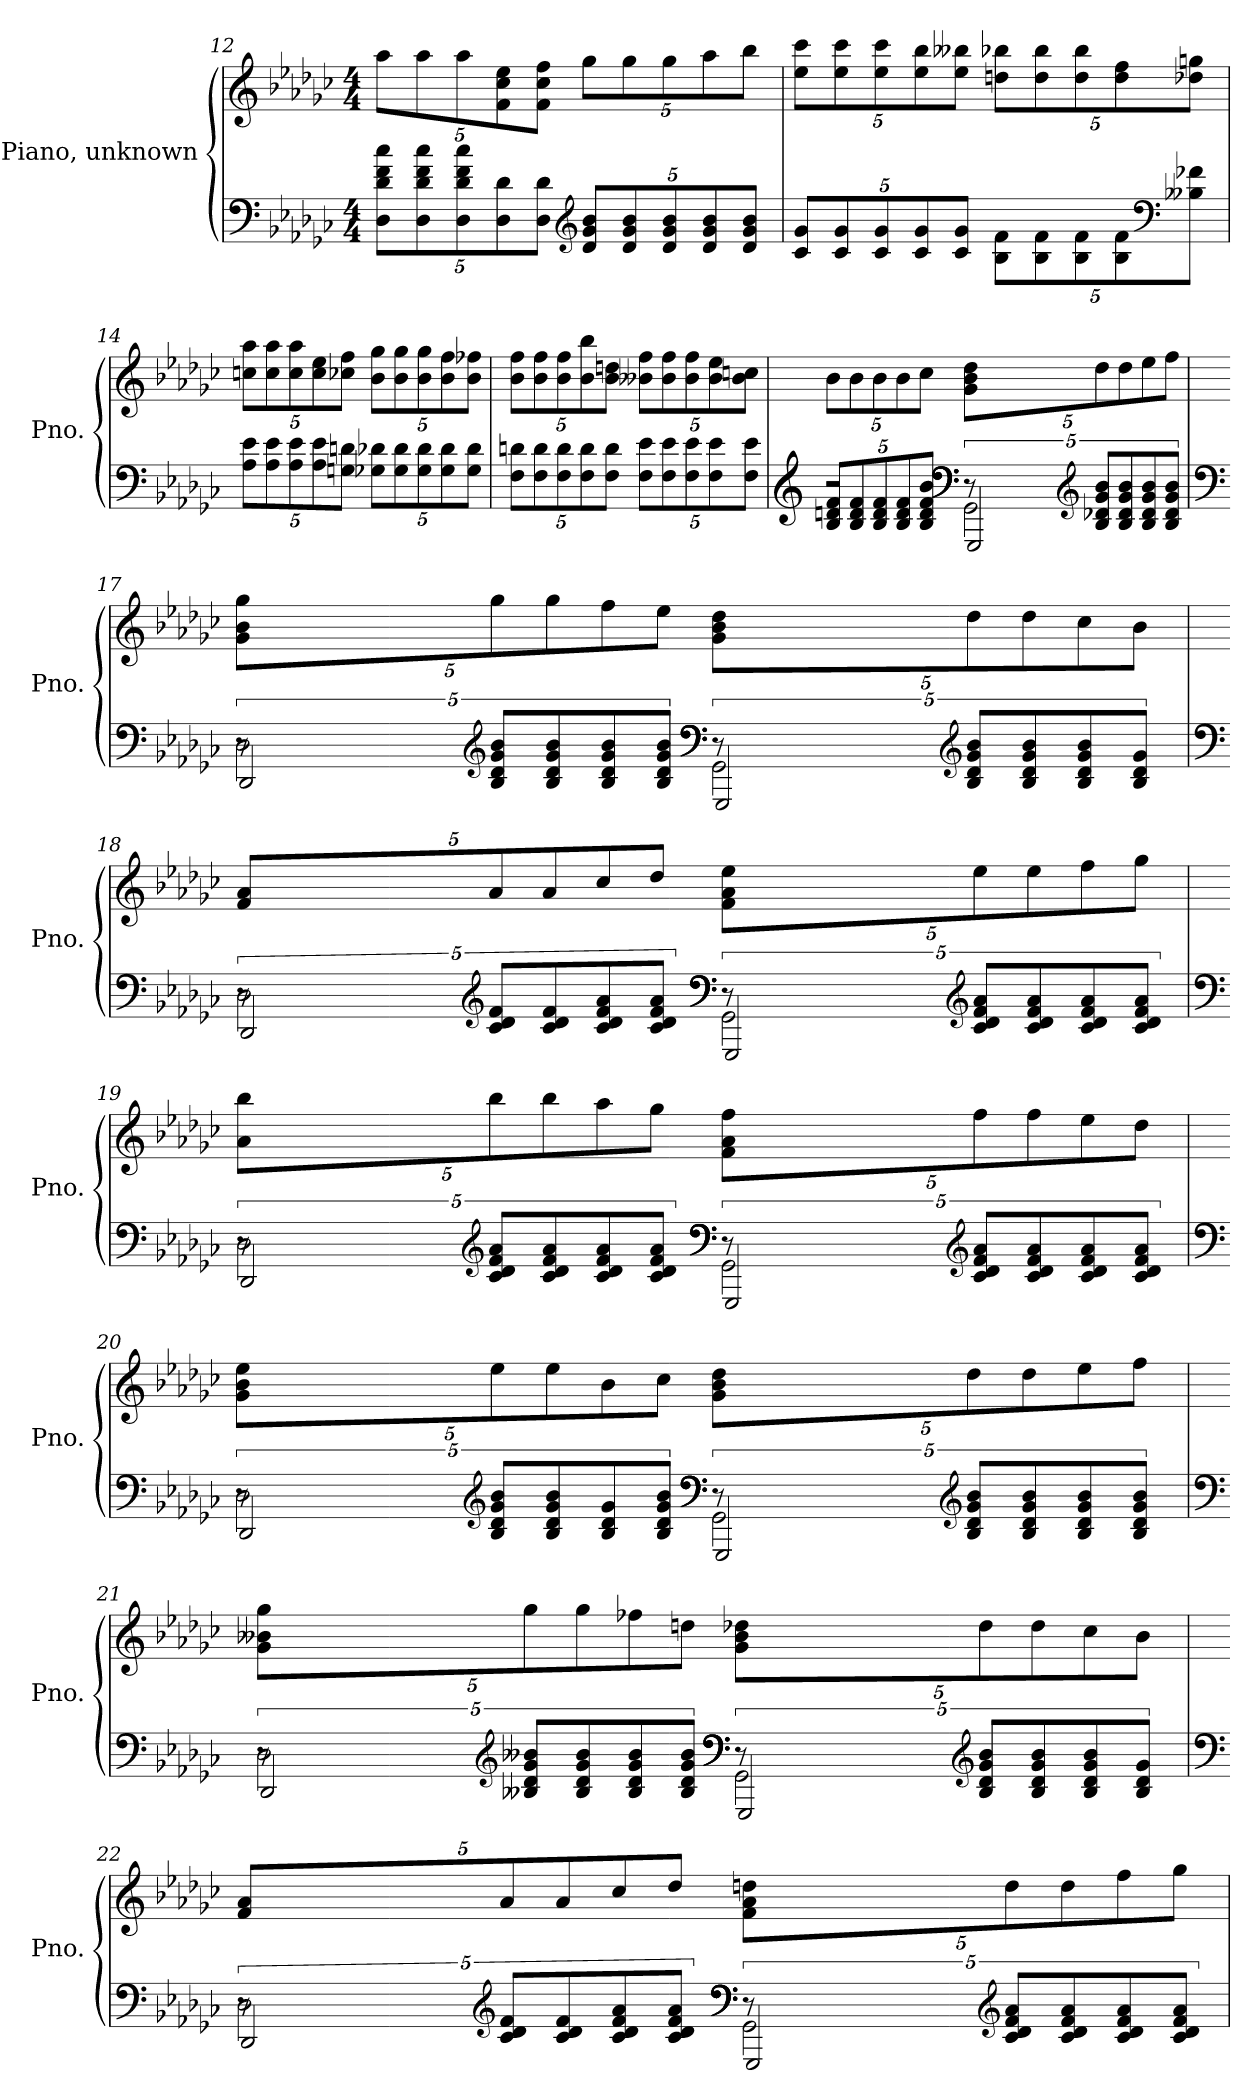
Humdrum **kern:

**kern	**kern
*part1	*part1
*staff2	*staff1
*I"Piano, unknown	*
*I'Pno.	*
*clefF4	*clefG2
*k[b-e-a-d-g-c-]	*k[b-e-a-d-g-c-]
*M4/4	*M4/4
*Xbrackettup	*Xbrackettup
=12	=12
10D-\ 10d-\ 10f\ 10cc-\L	10aa-\L
10D-\ 10d-\ 10f\ 10cc-\	10aa-\
10D-\ 10d-\ 10f\ 10cc-\	10aa-\
10D-\ 10d-\	10f\ 10cc-\ 10ee-\
10D-\ 10d-\J	10f\ 10cc-\ 10ff\J
*clefG2	*
10d-/ 10g-/ 10b-/L	10gg-\L
10d-/ 10g-/ 10b-/	10gg-\
10d-/ 10g-/ 10b-/	10gg-\
10d-/ 10g-/ 10b-/	10aa-\
10d-/ 10g-/ 10b-/J	10bb-\J
!!LO:PB:g=z
=13	=13
10c-/ 10g-/L	10ee-\ 10ccc-\L
10c-/ 10g-/	10ee-\ 10ccc-\
10c-/ 10g-/	10ee-\ 10ccc-\
10c-/ 10g-/	10ee-\ 10bb-\
10c-/ 10g-/J	10ee-\ 10bb--X\J
10B-\ 10f\L	10ddn\ 10bb-X\L
10B-\ 10f\	10dd\ 10bb-\
10B-\ 10f\	10dd\ 10bb-\
10B-\ 10f\	10dd\ 10ff\
*clefF4	*
10B--X\ 10f-X\J	10dd-X\ 10ggn\J
=14	=14
10A-\ 10e-\L	10ccn\ 10aa-\L
10A-\ 10e-\	10cc\ 10aa-\
10A-\ 10e-\	10cc\ 10aa-\
10A-\ 10e-\	10cc\ 10ee-\
10Gn\ 10dn\J	10cc-X\ 10ff\J
10G-X\ 10d-X\L	10b-\ 10gg-\L
10G-\ 10d-\	10b-\ 10gg-\
10G-\ 10d-\	10b-\ 10gg-\
10G-\ 10d-\	10b-\ 10ff\
10G-\ 10d-\J	10b-\ 10ff-X\J
!!LO:LB:g=z
=15	=15
10F\ 10dn\L	10b-\ 10ff\L
10F\ 10d\	10b-\ 10ff\
10F\ 10d\	10b-\ 10ff\
10F\ 10d\	10b-\ 10bb-\
10F\ 10d\J	10b-\ 10ddn\J
10F\ 10e-\L	10b--X\ 10ff\L
10F\ 10e-\	10b--\ 10ff\
10F\ 10e-\	10b--\ 10ff\
10F\ 10e-\	10b--\ 10ee-\
10F\ 10e-\J	10b--\ 10ccn\J
=16	=16
*clefG2	*
*^	*
*	*^	*
10B-/ 10dn/ 10f/L	2r	2r	10b-\L
10B-/ 10d/ 10f/	.	.	10b-\
10B-/ 10d/ 10f/	.	.	10b-\
10B-/ 10d/ 10f/	.	.	10b-\
10B-/ 10d/ 10f/ 10b-/J	.	.	10cc-\J
*clefF4	*	*	*
*brackettup	*	*	*
10r	2GG-\	2GGG-/	10g-\ 10b-\ 10dd-\L
*clefG2	*	*	*
10B-/ 10d-X/ 10g-/ 10b-/L	.	.	10dd-\
10B-/ 10d-/ 10g-/ 10b-/	.	.	10dd-\
10B-/ 10d-/ 10g-/ 10b-/	.	.	10ee-\
10B-/ 10d-/ 10g-/ 10b-/J	.	.	10ff\J
!!LO:LB:g=z
=17	=17	=17	=17
*clefF4	*	*	*
10r	2D-\	2DD-/	10g-\ 10b-\ 10gg-\L
*clefG2	*	*	*
10B-/ 10d-/ 10g-/ 10b-/L	.	.	10gg-\
10B-/ 10d-/ 10g-/ 10b-/	.	.	10gg-\
10B-/ 10d-/ 10g-/ 10b-/	.	.	10ff\
10B-/ 10d-/ 10g-/ 10b-/J	.	.	10ee-\J
*clefF4	*	*	*
10r	2GG-\	2GGG-/	10g-\ 10b-\ 10dd-\L
*clefG2	*	*	*
10B-/ 10d-/ 10g-/ 10b-/L	.	.	10dd-\
10B-/ 10d-/ 10g-/ 10b-/	.	.	10dd-\
10B-/ 10d-/ 10g-/ 10b-/	.	.	10cc-\
10B-/ 10d-/ 10g-/J	.	.	10b-\J
!!LO:LB:g=z
=18	=18	=18	=18
*clefF4	*	*	*
10r	2D-\	2DD-/	10f/ 10a-/L
*clefG2	*	*	*
10c-/ 10d-/ 10f/L	.	.	10a-/
10c-/ 10d-/ 10f/	.	.	10a-/
10c-/ 10d-/ 10f/ 10a-/	.	.	10cc-/
10c-/ 10d-/ 10f/ 10a-/J	.	.	10dd-/J
*clefF4	*	*	*
10r	2GG-\	2GGG-/	10f\ 10a-\ 10ee-\L
*clefG2	*	*	*
10c-/ 10d-/ 10f/ 10a-/L	.	.	10ee-\
10c-/ 10d-/ 10f/ 10a-/	.	.	10ee-\
10c-/ 10d-/ 10f/ 10a-/	.	.	10ff\
10c-/ 10d-/ 10f/ 10a-/J	.	.	10gg-\J
!!LO:LB:g=z
=19	=19	=19	=19
*clefF4	*	*	*
10r	2D-\	2DD-/	10a-\ 10bb-\L
*clefG2	*	*	*
10c-/ 10d-/ 10f/ 10a-/L	.	.	10bb-\
10c-/ 10d-/ 10f/ 10a-/	.	.	10bb-\
10c-/ 10d-/ 10f/ 10a-/	.	.	10aa-\
10c-/ 10d-/ 10f/ 10a-/J	.	.	10gg-\J
*clefF4	*	*	*
10r	2GG-\	2GGG-/	10f\ 10a-\ 10ff\L
*clefG2	*	*	*
10c-/ 10d-/ 10f/ 10a-/L	.	.	10ff\
10c-/ 10d-/ 10f/ 10a-/	.	.	10ff\
10c-/ 10d-/ 10f/ 10a-/	.	.	10ee-\
10c-/ 10d-/ 10f/ 10a-/J	.	.	10dd-\J
!!LO:LB:g=z
=20	=20	=20	=20
*clefF4	*	*	*
10r	2D-\	2DD-/	10g-\ 10b-\ 10ee-\L
*clefG2	*	*	*
10B-/ 10d-/ 10g-/ 10b-/L	.	.	10ee-\
10B-/ 10d-/ 10g-/ 10b-/	.	.	10ee-\
10B-/ 10d-/ 10g-/	.	.	10b-\
10B-/ 10d-/ 10g-/ 10b-/J	.	.	10cc-\J
*clefF4	*	*	*
10r	2GG-\	2GGG-/	10g-\ 10b-\ 10dd-\L
*clefG2	*	*	*
10B-/ 10d-/ 10g-/ 10b-/L	.	.	10dd-\
10B-/ 10d-/ 10g-/ 10b-/	.	.	10dd-\
10B-/ 10d-/ 10g-/ 10b-/	.	.	10ee-\
10B-/ 10d-/ 10g-/ 10b-/J	.	.	10ff\J
=21	=21	=21	=21
*clefF4	*	*	*
10r	2D-\	2DD-/	10g-\ 10b--X\ 10gg-\L
*clefG2	*	*	*
10B--X/ 10d-/ 10g-/ 10b--X/L	.	.	10gg-\
10B--/ 10d-/ 10g-/ 10b--/	.	.	10gg-\
10B--/ 10d-/ 10g-/ 10b--/	.	.	10ff-X\
10B--/ 10d-/ 10g-/ 10b--/J	.	.	10ddn\J
*clefF4	*	*	*
10r	2GG-\	2GGG-/	10g-\ 10b--\ 10dd-X\L
*clefG2	*	*	*
10B--/ 10d-/ 10g-/ 10b--/L	.	.	10dd-\
10B--/ 10d-/ 10g-/ 10b--/	.	.	10dd-\
10B--/ 10d-/ 10g-/ 10b--/	.	.	10cc-\
10B--/ 10d-/ 10g-/J	.	.	10b--\J
!!LO:PB:g=z
=22	=22	=22	=22
*clefF4	*	*	*
10r	2D-\	2DD-/	10f/ 10a-/L
*clefG2	*	*	*
10c-/ 10d-/ 10f/L	.	.	10a-/
10c-/ 10d-/ 10f/	.	.	10a-/
10c-/ 10d-/ 10f/ 10a-/	.	.	10cc-/
10c-/ 10d-/ 10f/ 10a-/J	.	.	10dd-/J
*clefF4	*	*	*
10r	2GG-\	2GGG-/	10f\ 10a-\ 10ddn\L
*clefG2	*	*	*
10c-/ 10d-/ 10f/ 10a-/L	.	.	10dd\
10c-/ 10d-/ 10f/ 10a-/	.	.	10dd\
10c-/ 10d-/ 10f/ 10a-/	.	.	10ff\
10c-/ 10d-/ 10f/ 10a-/J	.	.	10gg-\J
*v	*v	*v	*
=	=
*-	*-
